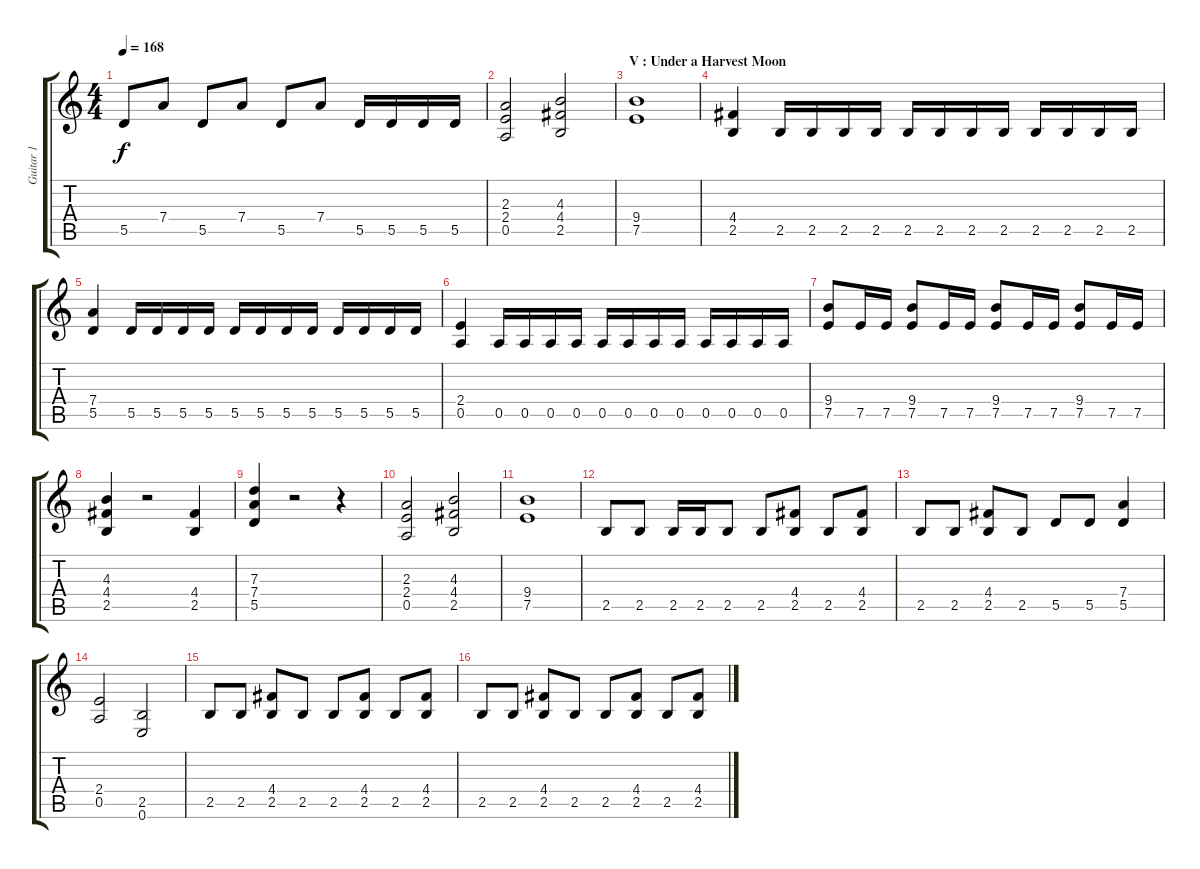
\track ("Guitar 1" "Guitar 1") {instrument overdrivenguitar}
\staff {score tabs}
\tuning (E4 B3 G3 D3 A2 E2) {hide}
\ts (4 4)
\tempo 168
\clef g2
\ks c
5.5.8{dy f} 7.4.8 5.5.8 7.4.8 5.5.8 7.4.8 5.5.16 5.5.16 5.5.16 5.5.16 |
(2.3 2.4 0.5).2 (4.3 4.4 2.5).2 |
\section ("" "V : Under a Harvest Moon")
(9.4 7.5).1 |
(4.4 2.5).4 2.5.16 2.5.16 2.5.16 2.5.16 2.5.16 2.5.16 2.5.16 2.5.16 2.5.16 2.5.16 2.5.16 2.5.16 |
(7.4 5.5).4 5.5.16 5.5.16 5.5.16 5.5.16 5.5.16 5.5.16 5.5.16 5.5.16 5.5.16 5.5.16 5.5.16 5.5.16 |
(2.4 0.5).4 0.5.16 0.5.16 0.5.16 0.5.16 0.5.16 0.5.16 0.5.16 0.5.16 0.5.16 0.5.16 0.5.16 0.5.16 |
(9.4 7.5).8 7.5.16 7.5.16 (9.4 7.5).8 7.5.16 7.5.16 (9.4 7.5).8 7.5.16 7.5.16 (9.4 7.5).8 7.5.16 7.5.16 |
(4.3 4.4 2.5).4 r.2 (4.4 2.5).4 |
(7.3 7.4 5.5).4 r.2 r.4 |
(2.3 2.4 0.5).2 (4.3 4.4 2.5).2 |
(9.4 7.5).1 |
\section ("" "")
2.5.8 2.5.8 2.5.16 2.5.16 2.5.8 2.5.8 (4.4 2.5).8 2.5.8 (4.4 2.5).8 |
2.5.8 2.5.8 (4.4 2.5).8 2.5.8 5.5.8 5.5.8 (7.4 5.5).4 |
(2.4 0.5).2 (2.5 0.6).2 |
2.5.8 2.5.8 (4.4 2.5).8 2.5.8 2.5.8 (4.4 2.5).8 2.5.8 (4.4 2.5).8 |
2.5.8 2.5.8 (4.4 2.5).8 2.5.8 2.5.8 (4.4 2.5).8 2.5.8 (4.4 2.5).8
